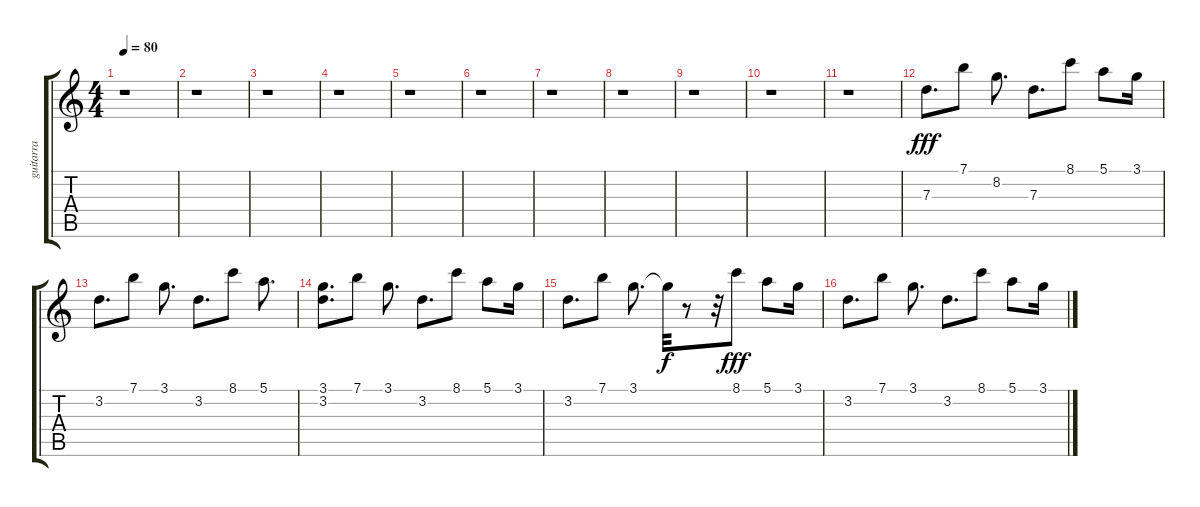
\track ("guitarra" "guitarra") {instrument electricguitarjazz}
\staff {score tabs}
\tuning (E4 B3 G3 D3 A2 E2) {hide}
\ts (4 4)
\tempo 80
\clef g2
\ks c
r.1{dy fff} |
r.1 |
r.1 |
r.1 |
r.1 |
r.1 |
r.1 |
r.1 |
r.1 |
r.1 |
r.1 |
7.3.8{d} 7.1.8 8.2.8{d} 7.3.8{d} 8.1.8 5.1.8 3.1.16 |
3.2.8{d} 7.1.8 3.1.8{d} 3.2.8{d} 8.1.8 5.1.8{d} |
(3.1 3.2).8{d} 7.1.8 3.1.8{d} 3.2.8{d} 8.1.8 5.1.8 3.1.16 |
3.2.8{d} 7.1.8 3.1.8{d} 3.1{t}.32{dy f} r.8 r.32 8.1.8{dy fff} 5.1.8 3.1.16 |
3.2.8{d} 7.1.8 3.1.8{d} 3.2.8{d} 8.1.8 5.1.8 3.1.16
